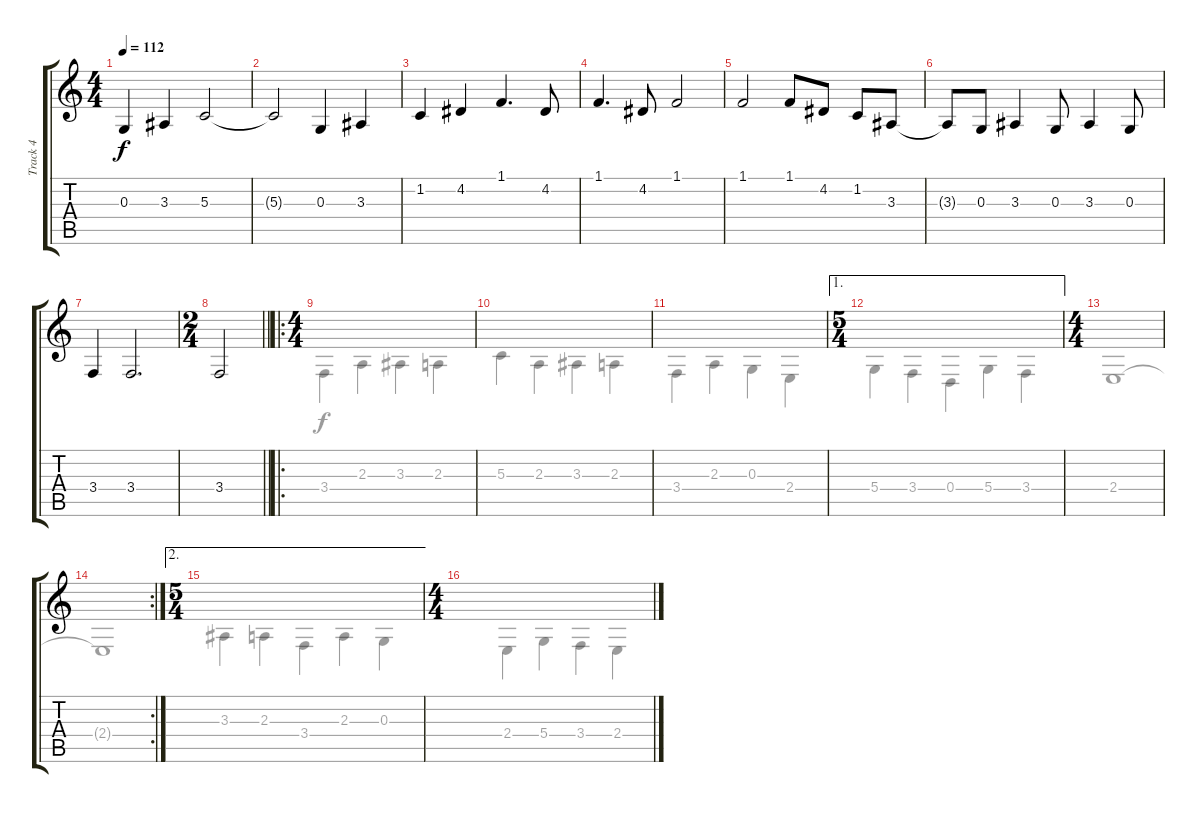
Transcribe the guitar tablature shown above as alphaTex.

\track ("Track 4" "Track 4") {instrument violin}
\staff {score tabs}
\tuning (E4 B3 G3 D3 A2 E2) {hide}
\voice
\ts (4 4)
\tempo 112
\clef g2
\ks c
0.3.4{dy f} 3.3.4 5.3.2 |
5.3{t}.2 0.3.4 3.3.4 |
1.2.4 4.2.4 1.1.4{d} 4.2.8 |
1.1.4{d} 4.2.8 1.1.2 |
1.1.2 1.1.8 4.2.8 1.2.8 3.3.8 |
3.3{t}.8 0.3.8 3.3.4 0.3.8 3.3.4 0.3.8 |
3.4.4 3.4.2{d} |
\ts (2 4)
\barLineRight lightlight
3.4.2 |
\ro
\ts (4 4)
|
|
|
\ae 1
\ts (5 4)
|
\ts (4 4)
|
\rc 2
|
\ae 2
\ts (5 4)
|
\ts (4 4)
\voice
\clef g2
\ottava regular
\simile none
\ks c
|
|
|
|
|
|
|
\barLineRight lightlight
|
3.4.4 2.3.4 3.3.4 2.3.4 |
5.3.4 2.3.4 3.3.4 2.3.4 |
3.4.4 2.3.4 0.3.4 2.4.4 |
5.4.4 3.4.4 0.4.4 5.4.4 3.4.4 |
2.4.1 |
2.4{t}.1 |
3.3.4 2.3.4 3.4.4 2.3.4 0.3.4 |
2.4.4 5.4.4 3.4.4 2.4.4
